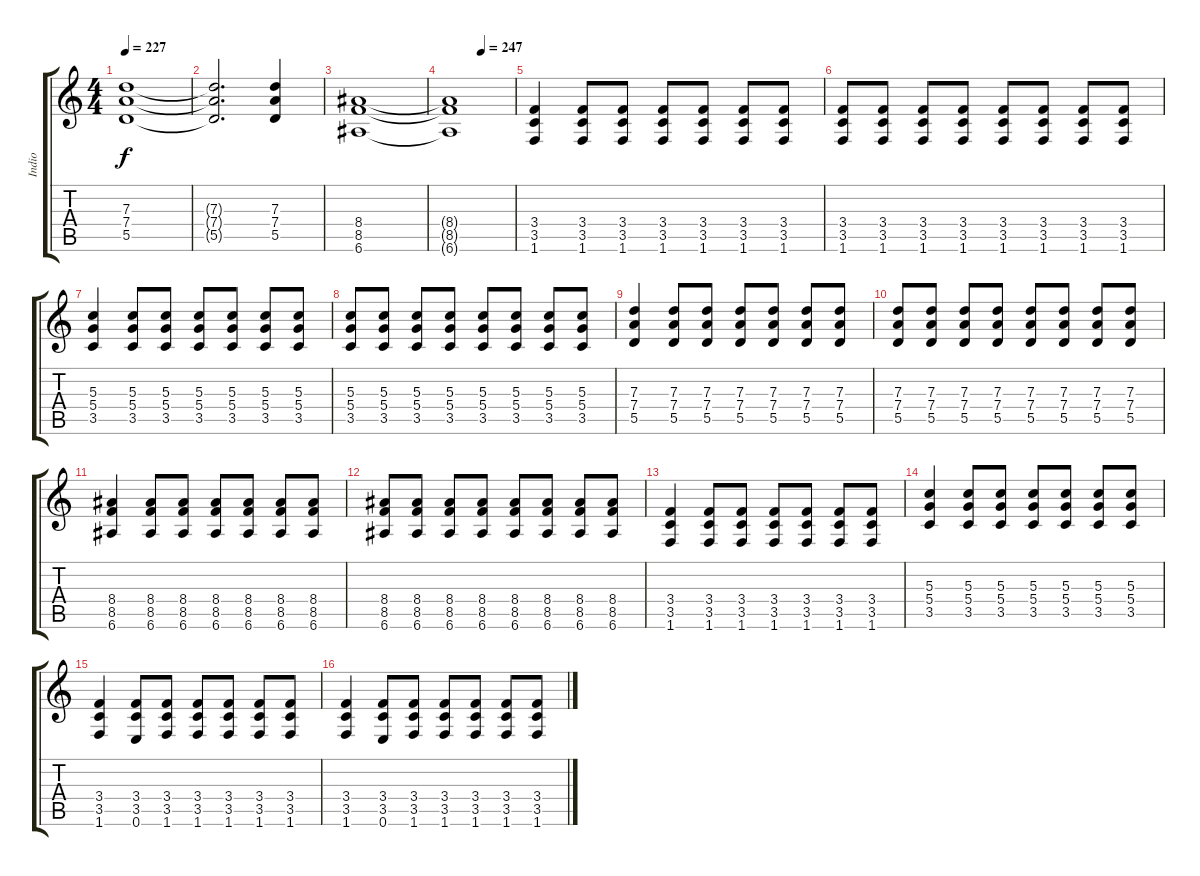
\track ("Indio" "Indio") {instrument overdrivenguitar}
\staff {score tabs}
\tuning (E4 B3 G3 D3 A2 E2) {hide}
\ts (4 4)
\tempo 227
\clef g2
\ks c
(7.3 7.4 5.5).1{dy f} |
(7.3{t} 7.4{t} 5.5{t}).2{d} (7.3 7.4 5.5).4 |
(8.4 8.5 6.6).1 |
\tempo (247 0.5)
(8.4{t} 8.5{t} 6.6{t}).1 |
(3.4 3.5 1.6).4 (3.4 3.5 1.6).8 (3.4 3.5 1.6).8 (3.4 3.5 1.6).8 (3.4 3.5 1.6).8 (3.4 3.5 1.6).8 (3.4 3.5 1.6).8 |
(3.4 3.5 1.6).8 (3.4 3.5 1.6).8 (3.4 3.5 1.6).8 (3.4 3.5 1.6).8 (3.4 3.5 1.6).8 (3.4 3.5 1.6).8 (3.4 3.5 1.6).8 (3.4 3.5 1.6).8 |
(5.3 5.4 3.5).4 (5.3 5.4 3.5).8 (5.3 5.4 3.5).8 (5.3 5.4 3.5).8 (5.3 5.4 3.5).8 (5.3 5.4 3.5).8 (5.3 5.4 3.5).8 |
(5.3 5.4 3.5).8 (5.3 5.4 3.5).8 (5.3 5.4 3.5).8 (5.3 5.4 3.5).8 (5.3 5.4 3.5).8 (5.3 5.4 3.5).8 (5.3 5.4 3.5).8 (5.3 5.4 3.5).8 |
(7.3 7.4 5.5).4 (7.3 7.4 5.5).8 (7.3 7.4 5.5).8 (7.3 7.4 5.5).8 (7.3 7.4 5.5).8 (7.3 7.4 5.5).8 (7.3 7.4 5.5).8 |
(7.3 7.4 5.5).8 (7.3 7.4 5.5).8 (7.3 7.4 5.5).8 (7.3 7.4 5.5).8 (7.3 7.4 5.5).8 (7.3 7.4 5.5).8 (7.3 7.4 5.5).8 (7.3 7.4 5.5).8 |
(8.4 8.5 6.6).4 (8.4 8.5 6.6).8 (8.4 8.5 6.6).8 (8.4 8.5 6.6).8 (8.4 8.5 6.6).8 (8.4 8.5 6.6).8 (8.4 8.5 6.6).8 |
(8.4 8.5 6.6).8 (8.4 8.5 6.6).8 (8.4 8.5 6.6).8 (8.4 8.5 6.6).8 (8.4 8.5 6.6).8 (8.4 8.5 6.6).8 (8.4 8.5 6.6).8 (8.4 8.5 6.6).8 |
(3.4 3.5 1.6).4 (3.4 3.5 1.6).8 (3.4 3.5 1.6).8 (3.4 3.5 1.6).8 (3.4 3.5 1.6).8 (3.4 3.5 1.6).8 (3.4 3.5 1.6).8 |
(5.3 5.4 3.5).4 (5.3 5.4 3.5).8 (5.3 5.4 3.5).8 (5.3 5.4 3.5).8 (5.3 5.4 3.5).8 (5.3 5.4 3.5).8 (5.3 5.4 3.5).8 |
(3.4 3.5 1.6).4 (3.4 3.5 0.6).8 (3.4 3.5 1.6).8 (3.4 3.5 1.6).8 (3.4 3.5 1.6).8 (3.4 3.5 1.6).8 (3.4 3.5 1.6).8 |
(3.4 3.5 1.6).4 (3.4 3.5 0.6).8 (3.4 3.5 1.6).8 (3.4 3.5 1.6).8 (3.4 3.5 1.6).8 (3.4 3.5 1.6).8 (3.4 3.5 1.6).8
